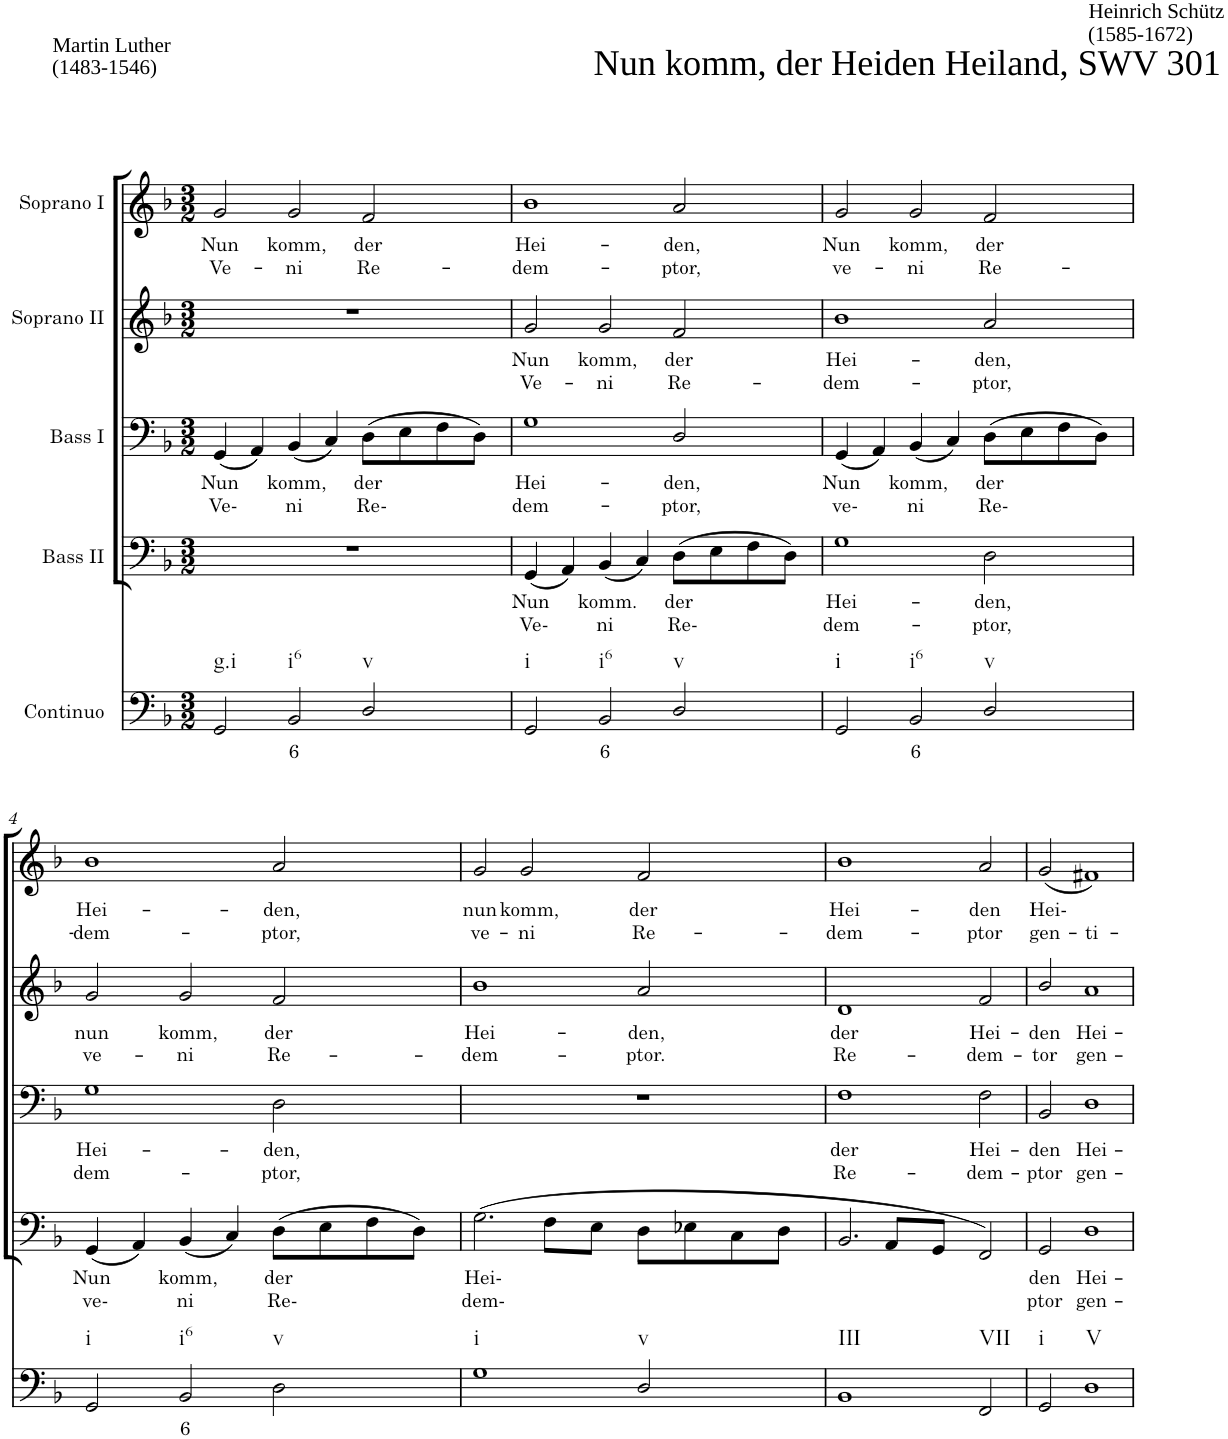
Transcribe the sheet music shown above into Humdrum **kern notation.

**kern	**text	**kern	**text	**text	**kern	**text	**text	**kern	**text	**text	**kern	**text	**text
*part5	*part5	*part4	*part4	*part4	*part3	*part3	*part3	*part2	*part2	*part2	*part1	*part1	*part1
*staff5	*staff5	*staff4	*staff4	*staff4	*staff3	*staff3	*staff3	*staff2	*staff2	*staff2	*staff1	*staff1	*staff1
*I"Continuo	*	*I"Bass II	*	*	*I"Bass I	*	*	*I"Soprano II	*	*	*I"Soprano I	*	*
*clefF4	*	*clefF4	*	*	*clefF4	*	*	*clefG2	*	*	*clefG2	*	*
*k[b-]	*	*k[b-]	*	*	*k[b-]	*	*	*k[b-]	*	*	*k[b-]	*	*
*M3/2	*	*M3/2	*	*	*M3/2	*	*	*M3/2	*	*	*M3/2	*	*
=1	=1	=1	=1	=1	=1	=1	=1	=1	=1	=1	=1	=1	=1
!	!	!	!	!	!	!	!	!	!	!	!LO:TX:a:t=Nun komm, der Heiden Heiland, SWV 301	!	!
!	!	!	!	!	!	!	!	!	!	!	!LO:TX:a:t=Heinrich Schütz	!	!
!	!	!	!	!	!	!	!	!	!	!	!LO:TX:a:t=(1585-1672)	!	!
!	!	!	!	!	!	!	!	!	!	!	!LO:TX:a:t=Martin Luther	!	!
!	!	!	!	!	!	!	!	!	!	!	!LO:TX:a:t=(1483-1546)	!	!
!LO:TX:b:t=g.i	!	!	!	!	!	!	!	!	!	!	!	!	!
!	!	!	!	!	!	!LO:LY:b	!LO:LY:b	!	!	!	!	!LO:LY:b	!LO:LY:b
2GG/	.	1.r	.	.	(4GG/	Nun	Ve-	1.r	.	.	2g/	Nun	Ve-
.	.	.	.	.	4AA/)	.	.	.	.	.	.	.	.
!LO:TX:b:t=i6	!	!	!	!	!	!	!	!	!	!	!	!	!
!	!LO:LY:b	!	!	!	!	!LO:LY:b	!LO:LY:b	!	!	!	!	!LO:LY:b	!LO:LY:b
2BB-/	6	.	.	.	(4BB-/	komm,	ni	.	.	.	2g/	komm,	ni
.	.	.	.	.	4C/)	.	.	.	.	.	.	.	.
!LO:TX:b:t=v	!	!	!	!	!	!	!	!	!	!	!	!	!
!	!	!	!	!	!	!LO:LY:b	!LO:LY:b	!	!	!	!	!LO:LY:b	!LO:LY:b
2D/	.	.	.	.	(8D\L	der	Re-	.	.	.	2f/	der	Re-
.	.	.	.	.	8E\	.	.	.	.	.	.	.	.
.	.	.	.	.	8F\	.	.	.	.	.	.	.	.
.	.	.	.	.	8D\J)	.	.	.	.	.	.	.	.
=2	=2	=2	=2	=2	=2	=2	=2	=2	=2	=2	=2	=2	=2
!LO:TX:b:t=i	!	!	!	!	!	!	!	!	!	!	!	!	!
!	!	!	!LO:LY:b	!LO:LY:b	!	!LO:LY:b	!LO:LY:b	!	!LO:LY:b	!LO:LY:b	!	!LO:LY:b	!LO:LY:b
2GG/	.	(4GG/	Nun	Ve-	1G	Hei-	dem-	2g/	Nun	Ve-	1b-	Hei-	dem-
.	.	4AA/)	.	.	.	.	.	.	.	.	.	.	.
!LO:TX:b:t=i6	!	!	!	!	!	!	!	!	!	!	!	!	!
!	!LO:LY:b	!	!LO:LY:b	!LO:LY:b	!	!	!	!	!LO:LY:b	!LO:LY:b	!	!	!
2BB-/	6	(4BB-/	komm.	ni	.	.	.	2g/	komm,	ni	.	.	.
.	.	4C/)	.	.	.	.	.	.	.	.	.	.	.
!LO:TX:b:t=v	!	!	!	!	!	!	!	!	!	!	!	!	!
!	!	!	!LO:LY:b	!LO:LY:b	!	!LO:LY:b	!LO:LY:b	!	!LO:LY:b	!LO:LY:b	!	!LO:LY:b	!LO:LY:b
2D/	.	(8D\L	der	Re-	2D/	den,	ptor,	2f/	der	Re-	2a/	den,	ptor,
.	.	8E\	.	.	.	.	.	.	.	.	.	.	.
.	.	8F\	.	.	.	.	.	.	.	.	.	.	.
.	.	8D\J)	.	.	.	.	.	.	.	.	.	.	.
=3	=3	=3	=3	=3	=3	=3	=3	=3	=3	=3	=3	=3	=3
!LO:TX:b:t=i	!	!	!	!	!	!	!	!	!	!	!	!	!
!	!	!	!LO:LY:b	!LO:LY:b	!	!LO:LY:b	!LO:LY:b	!	!LO:LY:b	!LO:LY:b	!	!LO:LY:b	!LO:LY:b
2GG/	.	1G	Hei-	dem-	(4GG/	Nun	ve-	1b-	Hei-	dem-	2g/	Nun	ve-
.	.	.	.	.	4AA/)	.	.	.	.	.	.	.	.
!LO:TX:b:t=i6	!	!	!	!	!	!	!	!	!	!	!	!	!
!	!LO:LY:b	!	!	!	!	!LO:LY:b	!LO:LY:b	!	!	!	!	!LO:LY:b	!LO:LY:b
2BB-/	6	.	.	.	(4BB-/	komm,	ni	.	.	.	2g/	komm,	ni
.	.	.	.	.	4C/)	.	.	.	.	.	.	.	.
!LO:TX:b:t=v	!	!	!	!	!	!	!	!	!	!	!	!	!
!	!	!	!LO:LY:b	!LO:LY:b	!	!LO:LY:b	!LO:LY:b	!	!LO:LY:b	!LO:LY:b	!	!LO:LY:b	!LO:LY:b
2D/	.	2D\	den,	ptor,	(8D\L	der	Re-	2a/	den,	ptor,	2f/	der	Re-
.	.	.	.	.	8E\	.	.	.	.	.	.	.	.
.	.	.	.	.	8F\	.	.	.	.	.	.	.	.
.	.	.	.	.	8D\J)	.	.	.	.	.	.	.	.
!!LO:LB:g=z
=4	=4	=4	=4	=4	=4	=4	=4	=4	=4	=4	=4	=4	=4
!LO:TX:b:t=i	!	!	!	!	!	!	!	!	!	!	!	!	!
!	!	!	!LO:LY:b	!LO:LY:b	!	!LO:LY:b	!LO:LY:b	!	!LO:LY:b	!LO:LY:b	!	!LO:LY:b	!LO:LY:b
2GG/	.	(4GG/	Nun	ve-	1G	Hei-	dem-	2g/	nun	ve-	1b-	Hei-	dem-
.	.	4AA/)	.	.	.	.	.	.	.	.	.	.	.
!LO:TX:b:t=i6	!	!	!	!	!	!	!	!	!	!	!	!	!
!	!LO:LY:b	!	!LO:LY:b	!LO:LY:b	!	!	!	!	!LO:LY:b	!LO:LY:b	!	!	!
2BB-/	6	(4BB-/	komm,	ni	.	.	.	2g/	komm,	ni	.	.	.
.	.	4C/)	.	.	.	.	.	.	.	.	.	.	.
!LO:TX:b:t=v	!	!	!	!	!	!	!	!	!	!	!	!	!
!	!	!	!LO:LY:b	!LO:LY:b	!	!LO:LY:b	!LO:LY:b	!	!LO:LY:b	!LO:LY:b	!	!LO:LY:b	!LO:LY:b
2D\	.	(8D\L	der	Re-	2D\	den,	ptor,	2f/	der	Re-	2a/	den,	ptor,
.	.	8E\	.	.	.	.	.	.	.	.	.	.	.
.	.	8F\	.	.	.	.	.	.	.	.	.	.	.
.	.	8D\J)	.	.	.	.	.	.	.	.	.	.	.
=5	=5	=5	=5	=5	=5	=5	=5	=5	=5	=5	=5	=5	=5
!LO:TX:b:t=i	!	!	!	!	!	!	!	!	!	!	!	!	!
!	!	!	!LO:LY:b	!LO:LY:b	!	!	!	!	!LO:LY:b	!LO:LY:b	!	!LO:LY:b	!LO:LY:b
1G	.	(2.G\	Hei-	dem-	1.r	.	.	1b-	Hei-	dem-	2g/	nun	ve-
!	!	!	!	!	!	!	!	!	!	!	!	!LO:LY:b	!LO:LY:b
.	.	.	.	.	.	.	.	.	.	.	2g/	komm,	ni
.	.	8F\L	.	.	.	.	.	.	.	.	.	.	.
.	.	8E\J	.	.	.	.	.	.	.	.	.	.	.
!LO:TX:b:t=v	!	!	!	!	!	!	!	!	!	!	!	!	!
!	!	!	!	!	!	!	!	!	!LO:LY:b	!LO:LY:b	!	!LO:LY:b	!LO:LY:b
2D/	.	8D\L	.	.	.	.	.	2a/	den,	ptor.	2f/	der	Re-
.	.	8E-X\	.	.	.	.	.	.	.	.	.	.	.
.	.	8C\	.	.	.	.	.	.	.	.	.	.	.
.	.	8D\J	.	.	.	.	.	.	.	.	.	.	.
=6	=6	=6	=6	=6	=6	=6	=6	=6	=6	=6	=6	=6	=6
!LO:TX:b:t=III	!	!	!	!	!	!	!	!	!	!	!	!	!
!	!	!	!	!	!	!LO:LY:b	!LO:LY:b	!	!LO:LY:b	!LO:LY:b	!	!LO:LY:b	!LO:LY:b
1BB-	.	2.BB-/	.	.	1F	der	Re-	1d	der	Re-	1b-	Hei-	dem-
.	.	8AA/L	.	.	.	.	.	.	.	.	.	.	.
.	.	8GG/J	.	.	.	.	.	.	.	.	.	.	.
!LO:TX:b:t=VII	!	!	!	!	!	!	!	!	!	!	!	!	!
!	!	!	!	!	!	!LO:LY:b	!LO:LY:b	!	!LO:LY:b	!LO:LY:b	!	!LO:LY:b	!LO:LY:b
2FF/	.	2FF/)	.	.	2F\	Hei-	dem-	2f/	Hei-	dem-	2a/	den	ptor
=7	=7	=7	=7	=7	=7	=7	=7	=7	=7	=7	=7	=7	=7
!LO:TX:b:t=i	!	!	!	!	!	!	!	!	!	!	!	!	!
!	!	!	!LO:LY:b	!LO:LY:b	!	!LO:LY:b	!LO:LY:b	!	!LO:LY:b	!LO:LY:b	!	!LO:LY:b	!LO:LY:b
2GG/	.	2GG/	den	ptor	2BB-/	den	ptor	2b-/	den	tor	(2g/	Hei-	gen-
!LO:TX:b:t=V	!	!	!	!	!	!	!	!	!	!	!	!	!
!	!	!	!LO:LY:b	!LO:LY:b	!	!LO:LY:b	!LO:LY:b	!	!LO:LY:b	!LO:LY:b	!	!	!LO:LY:b
1D	.	1D	Hei-	gen-	1D	Hei-	gen-	1a	Hei-	gen-	1f#X)	.	ti-
=	=	=	=	=	=	=	=	=	=	=	=	=	=
*-	*-	*-	*-	*-	*-	*-	*-	*-	*-	*-	*-	*-	*-
